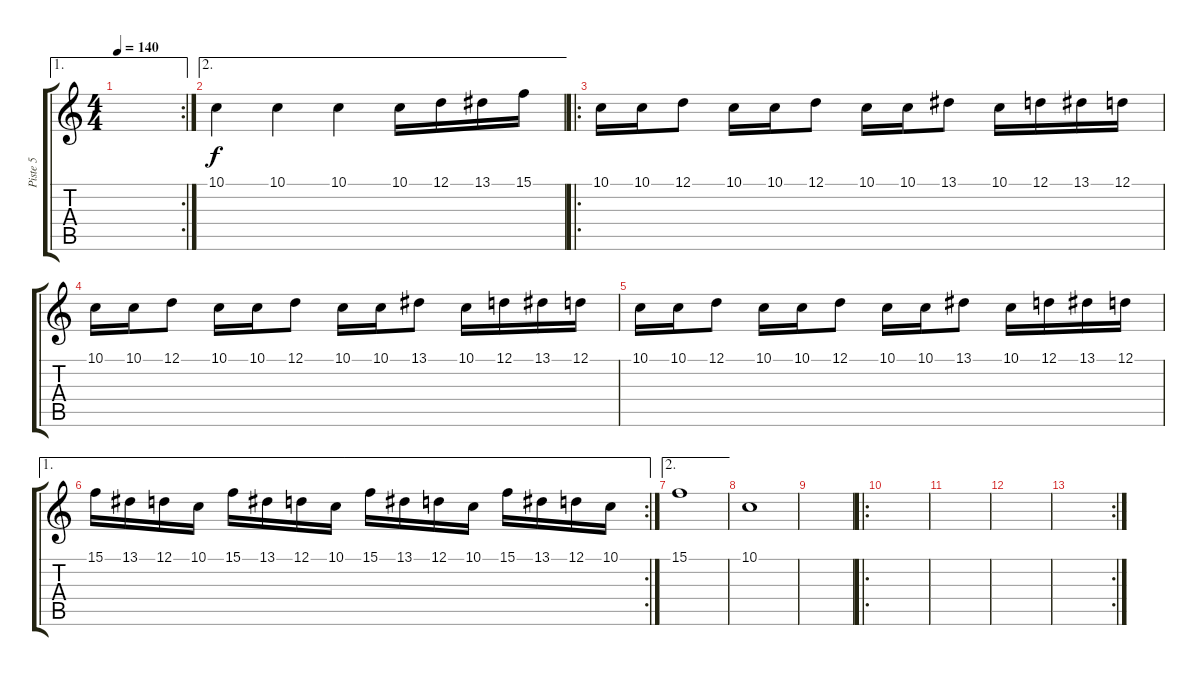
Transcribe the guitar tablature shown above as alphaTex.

\track ("Piste 5" "Piste 5") {instrument fx4atmosphere}
\staff {score tabs}
\tuning (D4 A3 F3 C3 G2 C2) {hide}
\ae 1
\rc 2
\ts (4 4)
\tempo 140
\clef g2
\ks c
|
\ae 2
10.1.4 10.1.4 10.1.4 10.1.16 12.1.16 13.1.16 15.1.16 |
\ro
10.1.16 10.1.16 12.1.8 10.1.16 10.1.16 12.1.8 10.1.16 10.1.16 13.1.8 10.1.16 12.1.16 13.1.16 12.1.16 |
10.1.16 10.1.16 12.1.8 10.1.16 10.1.16 12.1.8 10.1.16 10.1.16 13.1.8 10.1.16 12.1.16 13.1.16 12.1.16 |
10.1.16 10.1.16 12.1.8 10.1.16 10.1.16 12.1.8 10.1.16 10.1.16 13.1.8 10.1.16 12.1.16 13.1.16 12.1.16 |
\ae 1
\rc 2
15.1.16 13.1.16 12.1.16 10.1.16 15.1.16 13.1.16 12.1.16 10.1.16 15.1.16 13.1.16 12.1.16 10.1.16 15.1.16 13.1.16 12.1.16 10.1.16 |
\ae 2
15.1.1 |
10.1.1 |
|
\ro
|
|
|
\rc 2
